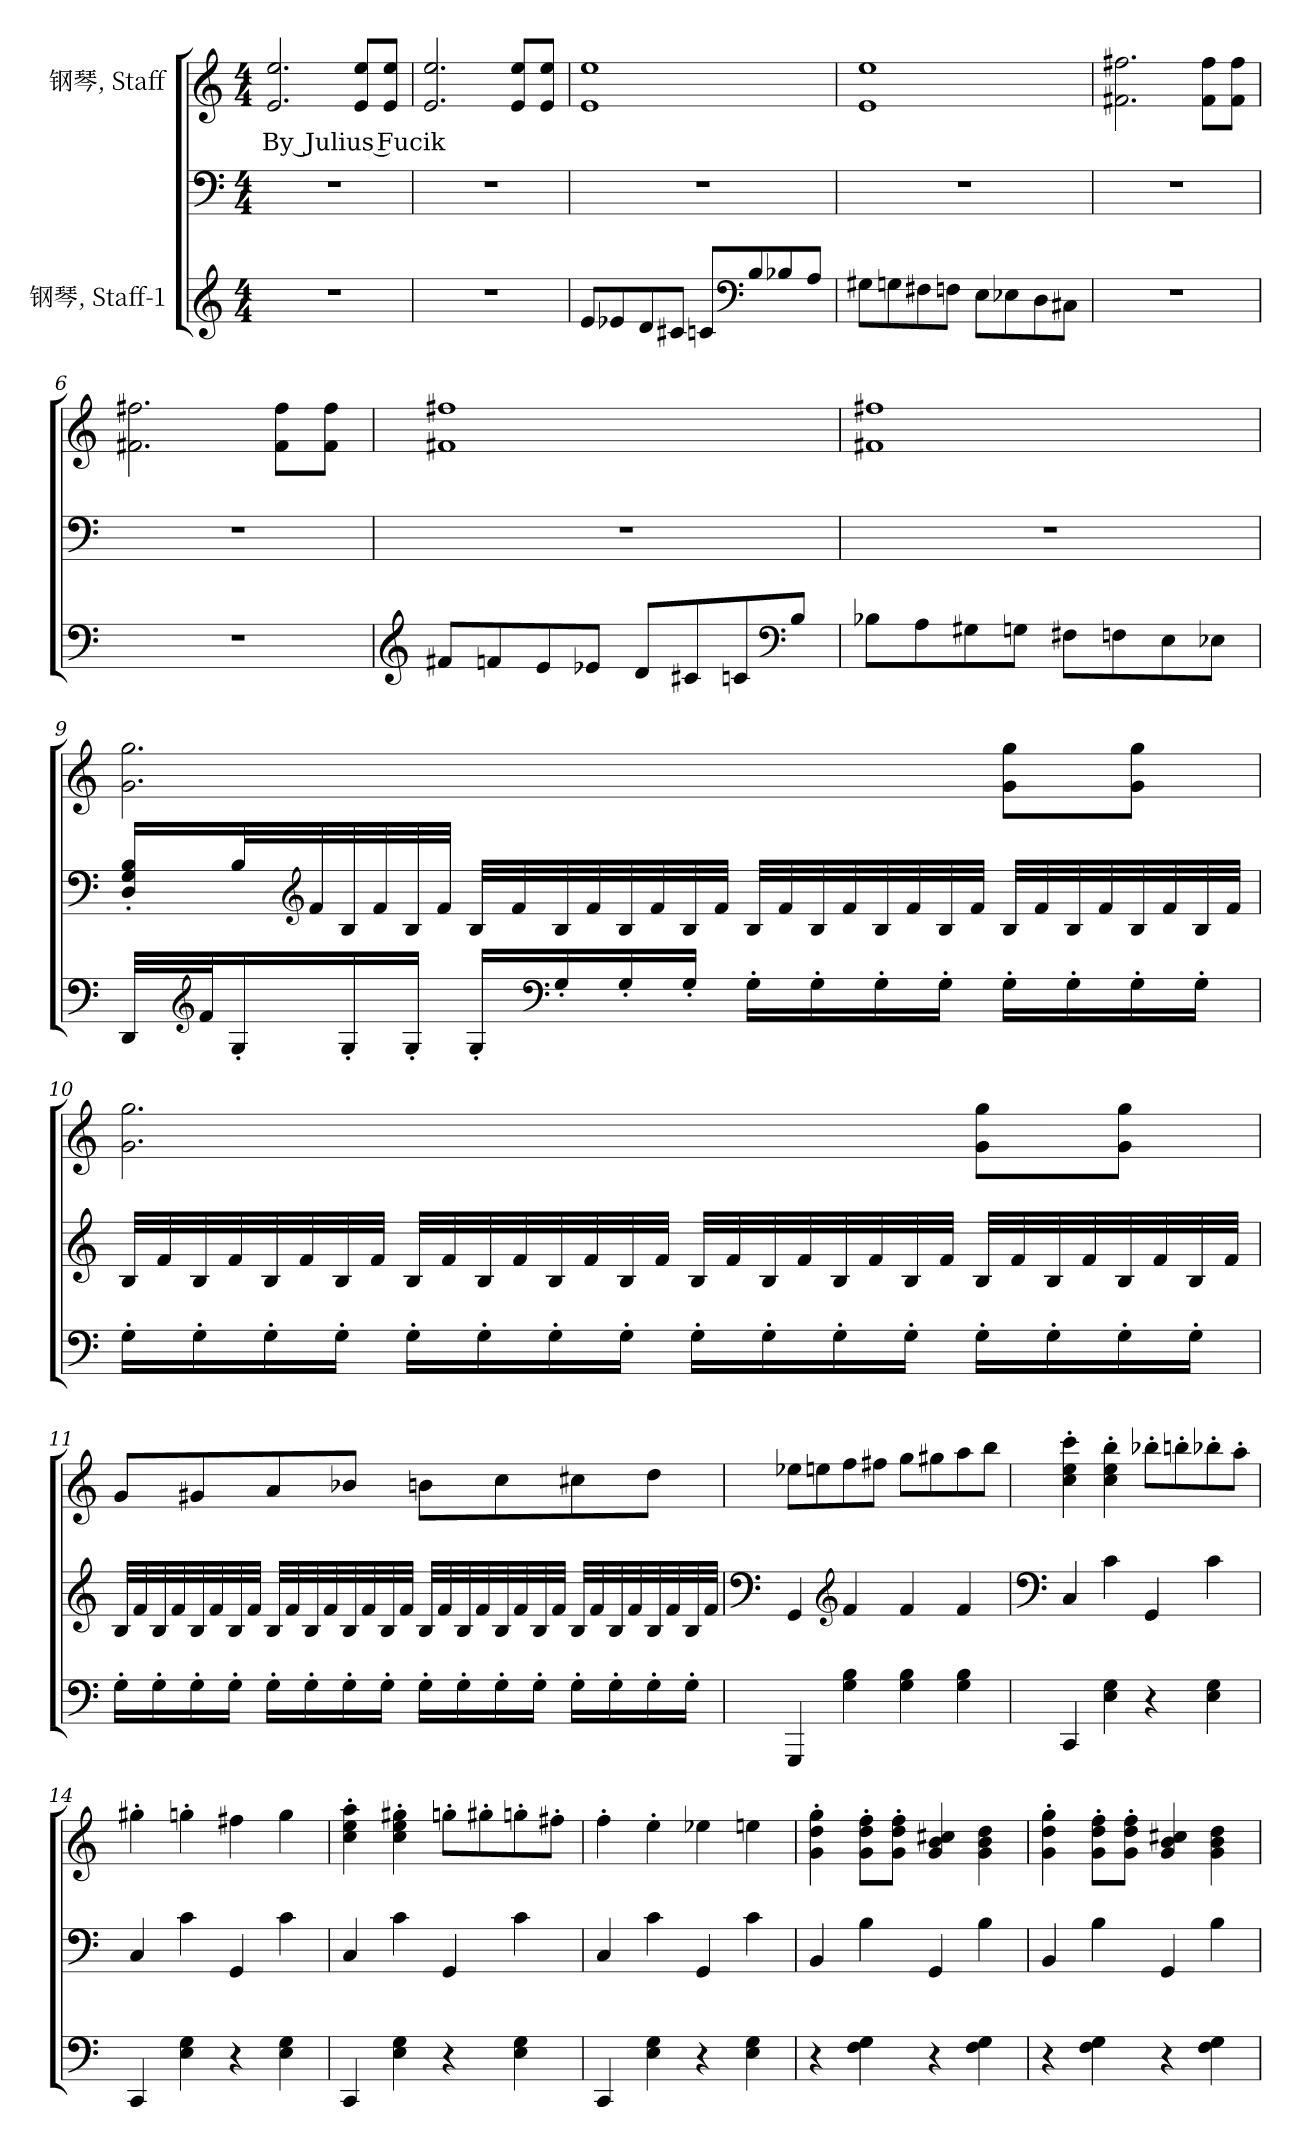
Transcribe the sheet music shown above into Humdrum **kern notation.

**kern	**kern	**kern	**text
*part2	*part2	*part1	*part1
*staff3	*staff2	*staff1	*staff1
*I"钢琴, Staff-1	*	*I"钢琴, Staff	*
*clefG2	*clefF4	*clefG2	*
*k[]	*k[]	*k[]	*
*M4/4	*M4/4	*M4/4	*
*MM216	*MM216	*MM216	*
=1	=1	=1	=1
1r	1r	2.e/ 2.ee/	By Julius Fucik
.	.	8e/ 8ee/L	.
.	.	8e/ 8ee/J	.
=2	=2	=2	=2
1r	1r	2.e/ 2.ee/	.
.	.	8e/ 8ee/L	.
.	.	8e/ 8ee/J	.
=3	=3	=3	=3
8e/L	1r	1e 1ee	.
8e-X/	.	.	.
8d/	.	.	.
8c#X/J	.	.	.
8cn/L	.	.	.
*clefF4	*	*	*
8B/	.	.	.
8B-X/	.	.	.
8A/J	.	.	.
!!LO:LB:g=z
=4	=4	=4	=4
8G#X\L	1r	1e 1ee	.
8Gn\	.	.	.
8F#X\	.	.	.
8Fn\J	.	.	.
8E\L	.	.	.
8E-X\	.	.	.
8D\	.	.	.
8C#X\J	.	.	.
=5	=5	=5	=5
1r	1r	2.f#X\ 2.ff#X\	.
.	.	8f#\ 8ff#\L	.
.	.	8f#\ 8ff#\J	.
=6	=6	=6	=6
1r	1r	2.f#X\ 2.ff#X\	.
.	.	8f#\ 8ff#\L	.
.	.	8f#\ 8ff#\J	.
=7	=7	=7	=7
*clefG2	*	*	*
8f#X/L	1r	1f#X 1ff#X	.
8fn/	.	.	.
8e/	.	.	.
8e-X/J	.	.	.
8d/L	.	.	.
8c#X/	.	.	.
8cn/	.	.	.
*clefF4	*	*	*
8B/J	.	.	.
!!LO:LB:g=z
=8	=8	=8	=8
8B-X\L	1r	1f#X 1ff#X	.
8A\	.	.	.
8G#X\	.	.	.
8Gn\J	.	.	.
8F#X\L	.	.	.
8Fn\	.	.	.
8E\	.	.	.
8E-X\J	.	.	.
!!LO:LB:g=z
=9	=9	=9	=9
32DD/LLL	16D/' 16G/' 16B/'LL	2.g\ 2.gg\	.
*clefG2	*	*	*
32f/J	.	.	.
16G'/	32B/L	.	.
*	*clefG2	*	*
.	32f/	.	.
16G'/	32B/	.	.
.	32f/	.	.
16G'/JJ	32B/	.	.
.	32f/JJJ	.	.
16G'/LL	32B/LLL	.	.
.	32f/	.	.
*clefF4	*	*	*
16G'/	32B/	.	.
.	32f/	.	.
16G'/	32B/	.	.
.	32f/	.	.
16G'/JJ	32B/	.	.
.	32f/JJJ	.	.
16G'\LL	32B/LLL	.	.
.	32f/	.	.
16G'\	32B/	.	.
.	32f/	.	.
16G'\	32B/	.	.
.	32f/	.	.
16G'\JJ	32B/	.	.
.	32f/JJJ	.	.
16G'\LL	32B/LLL	8g\ 8gg\L	.
.	32f/	.	.
16G'\	32B/	.	.
.	32f/	.	.
16G'\	32B/	8g\ 8gg\J	.
.	32f/	.	.
16G'\JJ	32B/	.	.
.	32f/JJJ	.	.
!!LO:PB:g=z
=10	=10	=10	=10
16G'\LL	32B/LLL	2.g\ 2.gg\	.
.	32f/	.	.
16G'\	32B/	.	.
.	32f/	.	.
16G'\	32B/	.	.
.	32f/	.	.
16G'\JJ	32B/	.	.
.	32f/JJJ	.	.
16G'\LL	32B/LLL	.	.
.	32f/	.	.
16G'\	32B/	.	.
.	32f/	.	.
16G'\	32B/	.	.
.	32f/	.	.
16G'\JJ	32B/	.	.
.	32f/JJJ	.	.
16G'\LL	32B/LLL	.	.
.	32f/	.	.
16G'\	32B/	.	.
.	32f/	.	.
16G'\	32B/	.	.
.	32f/	.	.
16G'\JJ	32B/	.	.
.	32f/JJJ	.	.
16G'\LL	32B/LLL	8g\ 8gg\L	.
.	32f/	.	.
16G'\	32B/	.	.
.	32f/	.	.
16G'\	32B/	8g\ 8gg\J	.
.	32f/	.	.
16G'\JJ	32B/	.	.
.	32f/JJJ	.	.
!!LO:LB:g=z
=11	=11	=11	=11
16G'\LL	32B/LLL	8g/L	.
.	32f/	.	.
16G'\	32B/	.	.
.	32f/	.	.
16G'\	32B/	8g#X/	.
.	32f/	.	.
16G'\JJ	32B/	.	.
.	32f/JJJ	.	.
16G'\LL	32B/LLL	8a/	.
.	32f/	.	.
16G'\	32B/	.	.
.	32f/	.	.
16G'\	32B/	8b-X/J	.
.	32f/	.	.
16G'\JJ	32B/	.	.
.	32f/JJJ	.	.
16G'\LL	32B/LLL	8bn\L	.
.	32f/	.	.
16G'\	32B/	.	.
.	32f/	.	.
16G'\	32B/	8cc\	.
.	32f/	.	.
16G'\JJ	32B/	.	.
.	32f/JJJ	.	.
16G'\LL	32B/LLL	8cc#X\	.
.	32f/	.	.
16G'\	32B/	.	.
.	32f/	.	.
16G'\	32B/	8dd\J	.
.	32f/	.	.
16G'\JJ	32B/	.	.
.	32f/JJJ	.	.
=12	=12	=12	=12
*	*clefF4	*	*
4GGG/	4GG/	8ee-X\L	.
.	.	8een\	.
*	*clefG2	*	*
4G\ 4B\	4f/	8ff\	.
.	.	8ff#X\J	.
4G\ 4B\	4f/	8gg\L	.
.	.	8gg#X\	.
4G\ 4B\	4f/	8aa\	.
.	.	8bb\J	.
!!LO:LB:g=z
=13	=13	=13	=13
*	*clefF4	*	*
4CC/	4C/	4cc\' 4ee\' 4ccc\'	.
4E\ 4G\	4c\	4cc\' 4ee\' 4bb\'	.
4r	4GG/	8bb-X'\L	.
.	.	8bbn'\	.
4E\ 4G\	4c\	8bb-X'\	.
.	.	8aa'\J	.
=14	=14	=14	=14
4CC/	4C/	4gg#X'\	.
4E\ 4G\	4c\	4ggn'\	.
4r	4GG/	4ff#X\	.
4E\ 4G\	4c\	4gg\	.
=15	=15	=15	=15
4CC/	4C/	4cc\' 4ee\' 4aa\'	.
4E\ 4G\	4c\	4cc\' 4ee\' 4gg#X\'	.
4r	4GG/	8ggn'\L	.
.	.	8gg#X'\	.
4E\ 4G\	4c\	8ggn'\	.
.	.	8ff#X'\J	.
=16	=16	=16	=16
4CC/	4C/	4ff'\	.
4E\ 4G\	4c\	4ee'\	.
4r	4GG/	4ee-X\	.
4E\ 4G\	4c\	4een\	.
=17	=17	=17	=17
4r	4BB/	4g\' 4dd\' 4gg\'	.
4F\ 4G\	4B\	8g\' 8dd\' 8ff\'L	.
.	.	8g\' 8dd\' 8ff\'J	.
4r	4GG/	4g/ 4b/ 4cc#X/	.
4F\ 4G\	4B\	4g\ 4b\ 4dd\	.
!!LO:LB:g=z
=18	=18	=18	=18
4r	4BB/	4g\' 4dd\' 4gg\'	.
4F\ 4G\	4B\	8g\' 8dd\' 8ff\'L	.
.	.	8g\' 8dd\' 8ff\'J	.
4r	4GG/	4g/ 4b/ 4cc#X/	.
4F\ 4G\	4B\	4g\ 4b\ 4dd\	.
=	=	=	=
*-	*-	*-	*-
